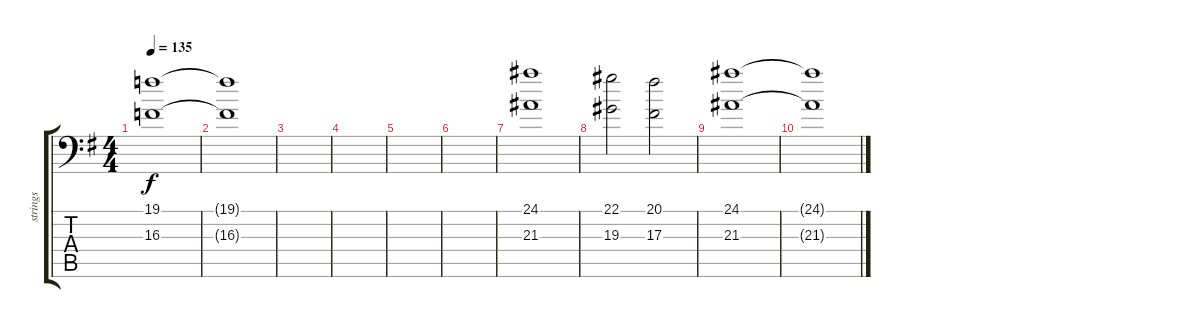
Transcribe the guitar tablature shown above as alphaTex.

\track ("strings" "strings") {instrument stringensemble1}
\staff {score tabs}
\tuning (Bb3 F3 Db3 Ab2 Eb2 Bb1) {hide}
\ts (4 4)
\tempo 135
\clef f4
\ks eminor
(19.1 16.3).1{dy f} |
(19.1{t} 16.3{t}).1 |
|
|
|
|
(24.1 21.3).1 |
(22.1 19.3).2 (20.1 17.3).2 |
(24.1 21.3).1 |
(24.1{t} 21.3{t}).1
